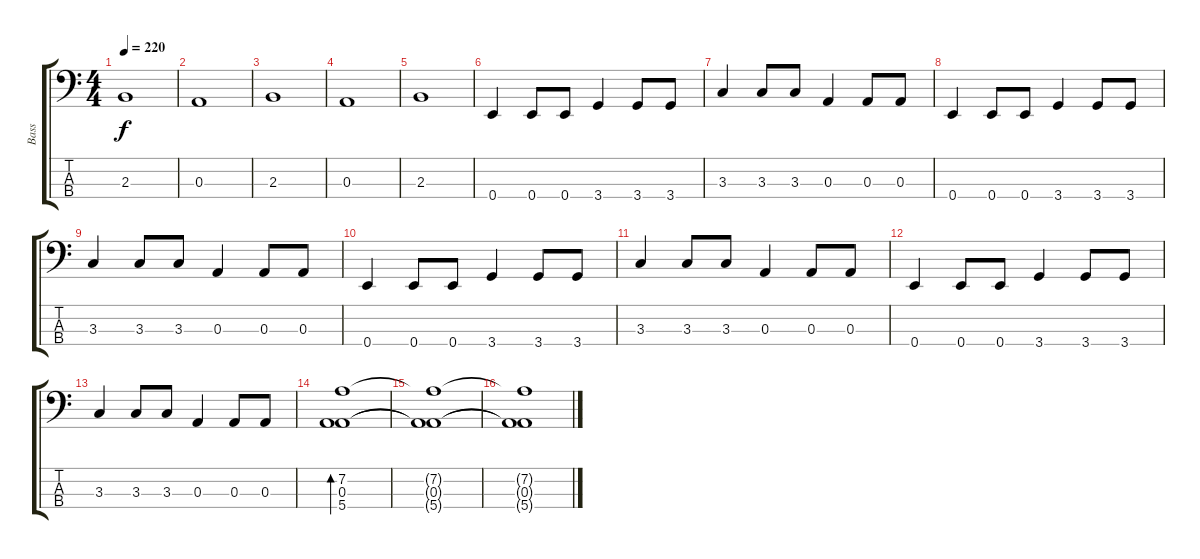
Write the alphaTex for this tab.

\track ("Bass" "Bass") {instrument electricbassfinger}
\staff {score tabs}
\tuning (G2 D2 A1 E1) {hide}
\ts (4 4)
\tempo 220
\clef f4
\ks c
2.3.1{dy f} |
0.3.1 |
2.3.1 |
0.3.1 |
2.3.1 |
0.4.4 0.4.8 0.4.8 3.4.4 3.4.8 3.4.8 |
3.3.4 3.3.8 3.3.8 0.3.4 0.3.8 0.3.8 |
0.4.4 0.4.8 0.4.8 3.4.4 3.4.8 3.4.8 |
3.3.4 3.3.8 3.3.8 0.3.4 0.3.8 0.3.8 |
0.4.4 0.4.8 0.4.8 3.4.4 3.4.8 3.4.8 |
3.3.4 3.3.8 3.3.8 0.3.4 0.3.8 0.3.8 |
0.4.4 0.4.8 0.4.8 3.4.4 3.4.8 3.4.8 |
3.3.4 3.3.8 3.3.8 0.3.4 0.3.8 0.3.8 |
(7.2 0.3 5.4).1{bd 480} |
(7.2{t} 0.3{t} 5.4{t}).1 |
(7.2{t} 0.3{t} 5.4{t}).1
